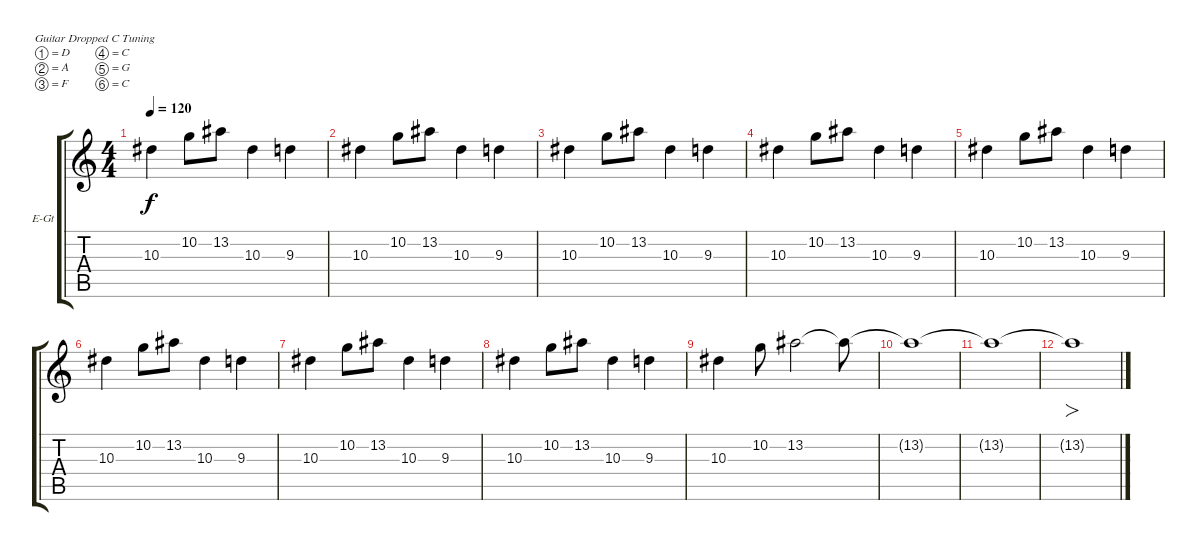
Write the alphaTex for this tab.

\bracketExtendMode groupsimilarinstruments
\firstSystemTrackNameOrientation horizontal
\otherSystemsTrackNameOrientation horizontal
\track ("Electric Guitar 2" "E-Gt") {instrument distortionguitar}
\staff {score tabs}
\tuning (D4 A3 F3 C3 G2 C2)
\ts (4 4)
\tempo 120
\clef g2
\ks c
10.3.4{dy f} 10.2.8 13.2.8 10.3.4 9.3.4 |
10.3.4 10.2.8 13.2.8 10.3.4 9.3.4 |
10.3.4 10.2.8 13.2.8 10.3.4 9.3.4 |
10.3.4 10.2.8 13.2.8 10.3.4 9.3.4 |
10.3.4 10.2.8 13.2.8 10.3.4 9.3.4 |
10.3.4 10.2.8 13.2.8 10.3.4 9.3.4 |
10.3.4 10.2.8 13.2.8 10.3.4 9.3.4 |
10.3.4 10.2.8 13.2.8 10.3.4 9.3.4 |
10.3.4 10.2.8 13.2.2 13.2{t}.8 |
13.2{t}.1 |
13.2{t}.1 |
13.2{t}.1{fo}
